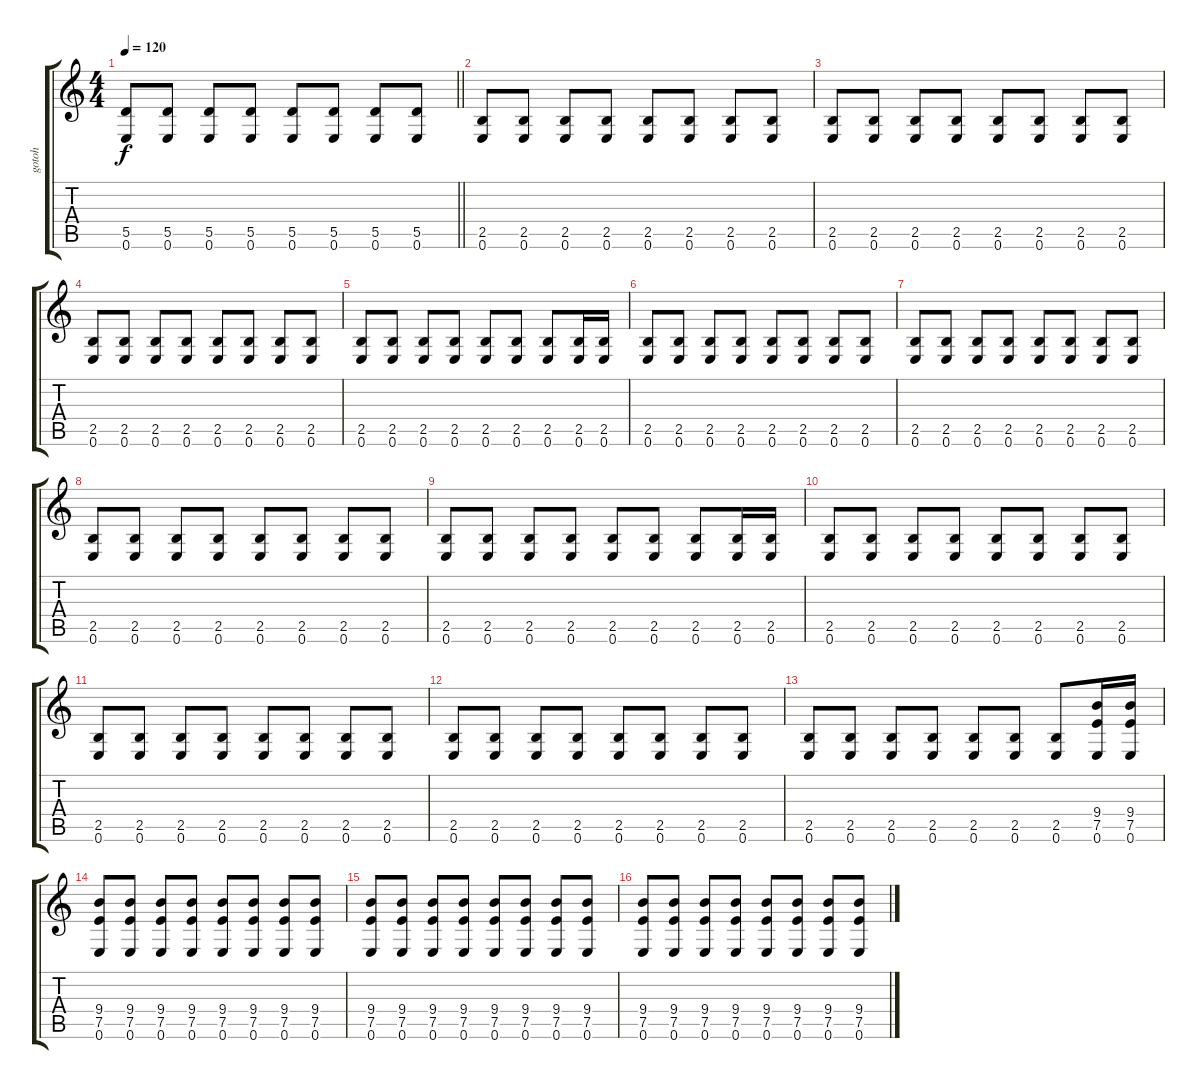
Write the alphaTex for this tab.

\track ("gotoh" "gotoh") {instrument overdrivenguitar}
\staff {score tabs}
\tuning (E4 B3 G3 D3 A2 E2) {hide}
\ts (4 4)
\tempo 120
\clef g2
\barLineRight lightlight
\ks c
(5.5{t} 0.6{t}).8{dy f} (5.5 0.6).8 (5.5 0.6).8 (5.5 0.6).8 (5.5 0.6).8 (5.5 0.6).8 (5.5 0.6).8 (5.5 0.6).8 |
(2.5 0.6).8 (2.5 0.6).8 (2.5 0.6).8 (2.5 0.6).8 (2.5 0.6).8 (2.5 0.6).8 (2.5 0.6).8 (2.5 0.6).8 |
(2.5 0.6).8 (2.5 0.6).8 (2.5 0.6).8 (2.5 0.6).8 (2.5 0.6).8 (2.5 0.6).8 (2.5 0.6).8 (2.5 0.6).8 |
(2.5 0.6).8 (2.5 0.6).8 (2.5 0.6).8 (2.5 0.6).8 (2.5 0.6).8 (2.5 0.6).8 (2.5 0.6).8 (2.5 0.6).8 |
(2.5 0.6).8 (2.5 0.6).8 (2.5 0.6).8 (2.5 0.6).8 (2.5 0.6).8 (2.5 0.6).8 (2.5 0.6).8 (2.5 0.6).16 (2.5 0.6).16 |
(2.5 0.6).8 (2.5 0.6).8 (2.5 0.6).8 (2.5 0.6).8 (2.5 0.6).8 (2.5 0.6).8 (2.5 0.6).8 (2.5 0.6).8 |
(2.5 0.6).8 (2.5 0.6).8 (2.5 0.6).8 (2.5 0.6).8 (2.5 0.6).8 (2.5 0.6).8 (2.5 0.6).8 (2.5 0.6).8 |
(2.5 0.6).8 (2.5 0.6).8 (2.5 0.6).8 (2.5 0.6).8 (2.5 0.6).8 (2.5 0.6).8 (2.5 0.6).8 (2.5 0.6).8 |
(2.5 0.6).8 (2.5 0.6).8 (2.5 0.6).8 (2.5 0.6).8 (2.5 0.6).8 (2.5 0.6).8 (2.5 0.6).8 (2.5 0.6).16 (2.5 0.6).16 |
(2.5 0.6).8 (2.5 0.6).8 (2.5 0.6).8 (2.5 0.6).8 (2.5 0.6).8 (2.5 0.6).8 (2.5 0.6).8 (2.5 0.6).8 |
(2.5 0.6).8 (2.5 0.6).8 (2.5 0.6).8 (2.5 0.6).8 (2.5 0.6).8 (2.5 0.6).8 (2.5 0.6).8 (2.5 0.6).8 |
(2.5 0.6).8 (2.5 0.6).8 (2.5 0.6).8 (2.5 0.6).8 (2.5 0.6).8 (2.5 0.6).8 (2.5 0.6).8 (2.5 0.6).8 |
(2.5 0.6).8 (2.5 0.6).8 (2.5 0.6).8 (2.5 0.6).8 (2.5 0.6).8 (2.5 0.6).8 (2.5 0.6).8 (9.4 7.5 0.6).16 (9.4 7.5 0.6).16 |
(9.4 7.5 0.6).8 (9.4 7.5 0.6).8 (9.4 7.5 0.6).8 (9.4 7.5 0.6).8 (9.4 7.5 0.6).8 (9.4 7.5 0.6).8 (9.4 7.5 0.6).8 (9.4 7.5 0.6).8 |
(9.4 7.5 0.6).8 (9.4 7.5 0.6).8 (9.4 7.5 0.6).8 (9.4 7.5 0.6).8 (9.4 7.5 0.6).8 (9.4 7.5 0.6).8 (9.4 7.5 0.6).8 (9.4 7.5 0.6).8 |
(9.4 7.5 0.6).8 (9.4 7.5 0.6).8 (9.4 7.5 0.6).8 (9.4 7.5 0.6).8 (9.4 7.5 0.6).8 (9.4 7.5 0.6).8 (9.4 7.5 0.6).8 (9.4 7.5 0.6).8
